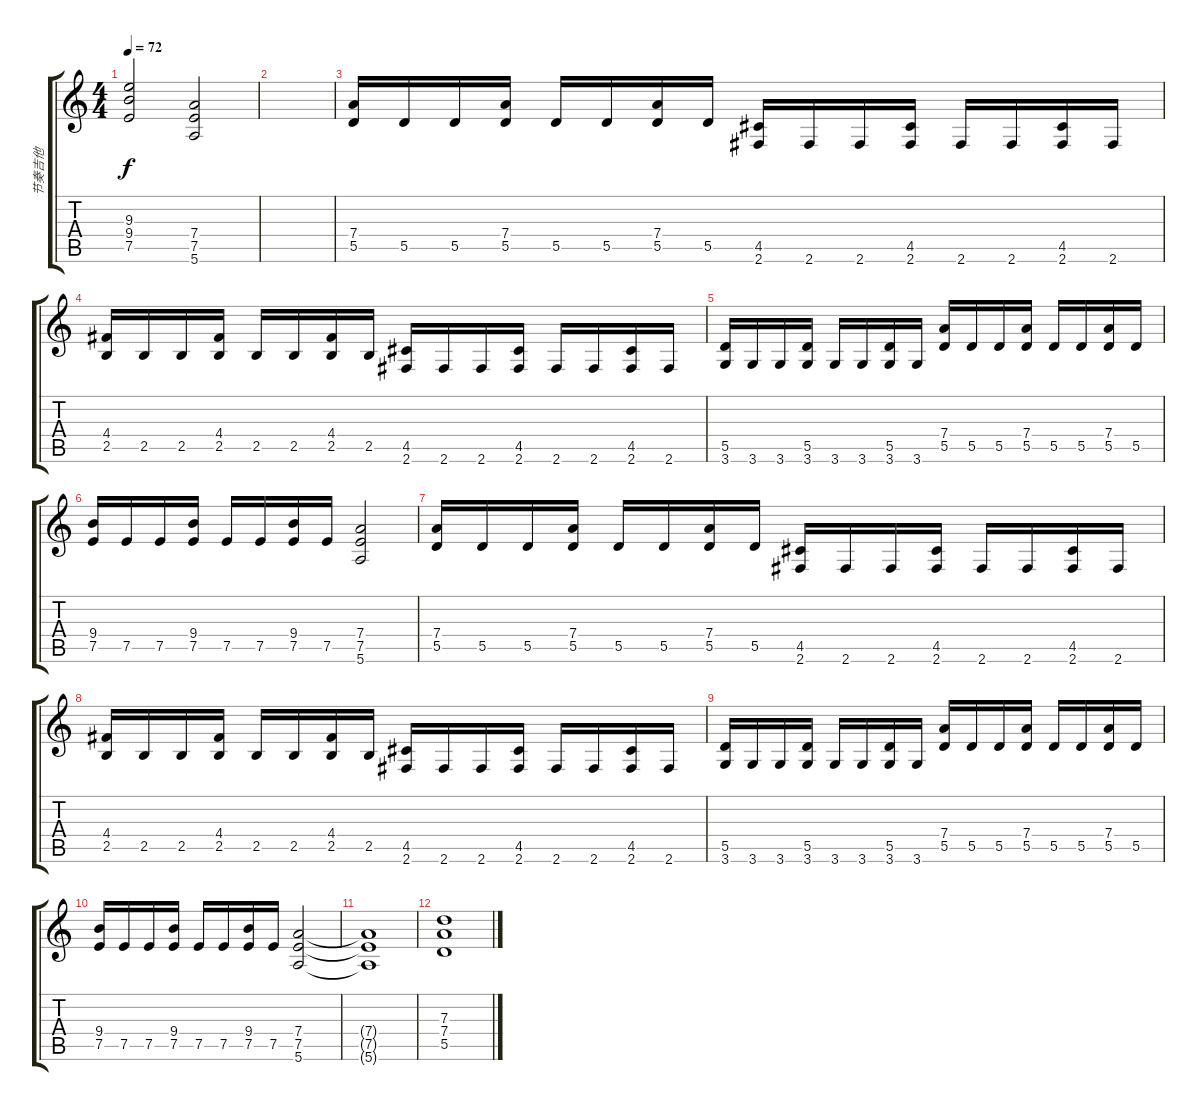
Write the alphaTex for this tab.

\track ("节奏吉他" "节奏吉他") {instrument distortionguitar}
\staff {score tabs}
\tuning (E4 B3 G3 D3 A2 E2) {hide}
\ts (4 4)
\tempo 72
\clef g2
\ks c
(9.3 9.4 7.5).2{dy f} (7.4 7.5 5.6).2 |
|
(7.4 5.5).16 5.5.16 5.5.16 (7.4 5.5).16 5.5.16 5.5.16 (7.4 5.5).16 5.5.16 (4.5 2.6).16 2.6.16 2.6.16 (4.5 2.6).16 2.6.16 2.6.16 (4.5 2.6).16 2.6.16 |
(4.4 2.5).16 2.5.16 2.5.16 (4.4 2.5).16 2.5.16 2.5.16 (4.4 2.5).16 2.5.16 (4.5 2.6).16 2.6.16 2.6.16 (4.5 2.6).16 2.6.16 2.6.16 (4.5 2.6).16 2.6.16 |
(5.5 3.6).16 3.6.16 3.6.16 (5.5 3.6).16 3.6.16 3.6.16 (5.5 3.6).16 3.6.16 (7.4 5.5).16 5.5.16 5.5.16 (7.4 5.5).16 5.5.16 5.5.16 (7.4 5.5).16 5.5.16 |
(9.4 7.5).16 7.5.16 7.5.16 (9.4 7.5).16 7.5.16 7.5.16 (9.4 7.5).16 7.5.16 (7.4 7.5 5.6).2 |
(7.4 5.5).16 5.5.16 5.5.16 (7.4 5.5).16 5.5.16 5.5.16 (7.4 5.5).16 5.5.16 (4.5 2.6).16 2.6.16 2.6.16 (4.5 2.6).16 2.6.16 2.6.16 (4.5 2.6).16 2.6.16 |
(4.4 2.5).16 2.5.16 2.5.16 (4.4 2.5).16 2.5.16 2.5.16 (4.4 2.5).16 2.5.16 (4.5 2.6).16 2.6.16 2.6.16 (4.5 2.6).16 2.6.16 2.6.16 (4.5 2.6).16 2.6.16 |
(5.5 3.6).16 3.6.16 3.6.16 (5.5 3.6).16 3.6.16 3.6.16 (5.5 3.6).16 3.6.16 (7.4 5.5).16 5.5.16 5.5.16 (7.4 5.5).16 5.5.16 5.5.16 (7.4 5.5).16 5.5.16 |
(9.4 7.5).16 7.5.16 7.5.16 (9.4 7.5).16 7.5.16 7.5.16 (9.4 7.5).16 7.5.16 (7.4 7.5 5.6).2 |
(7.4{t} 7.5{t} 5.6{t}).1 |
(7.3 7.4 5.5).1
